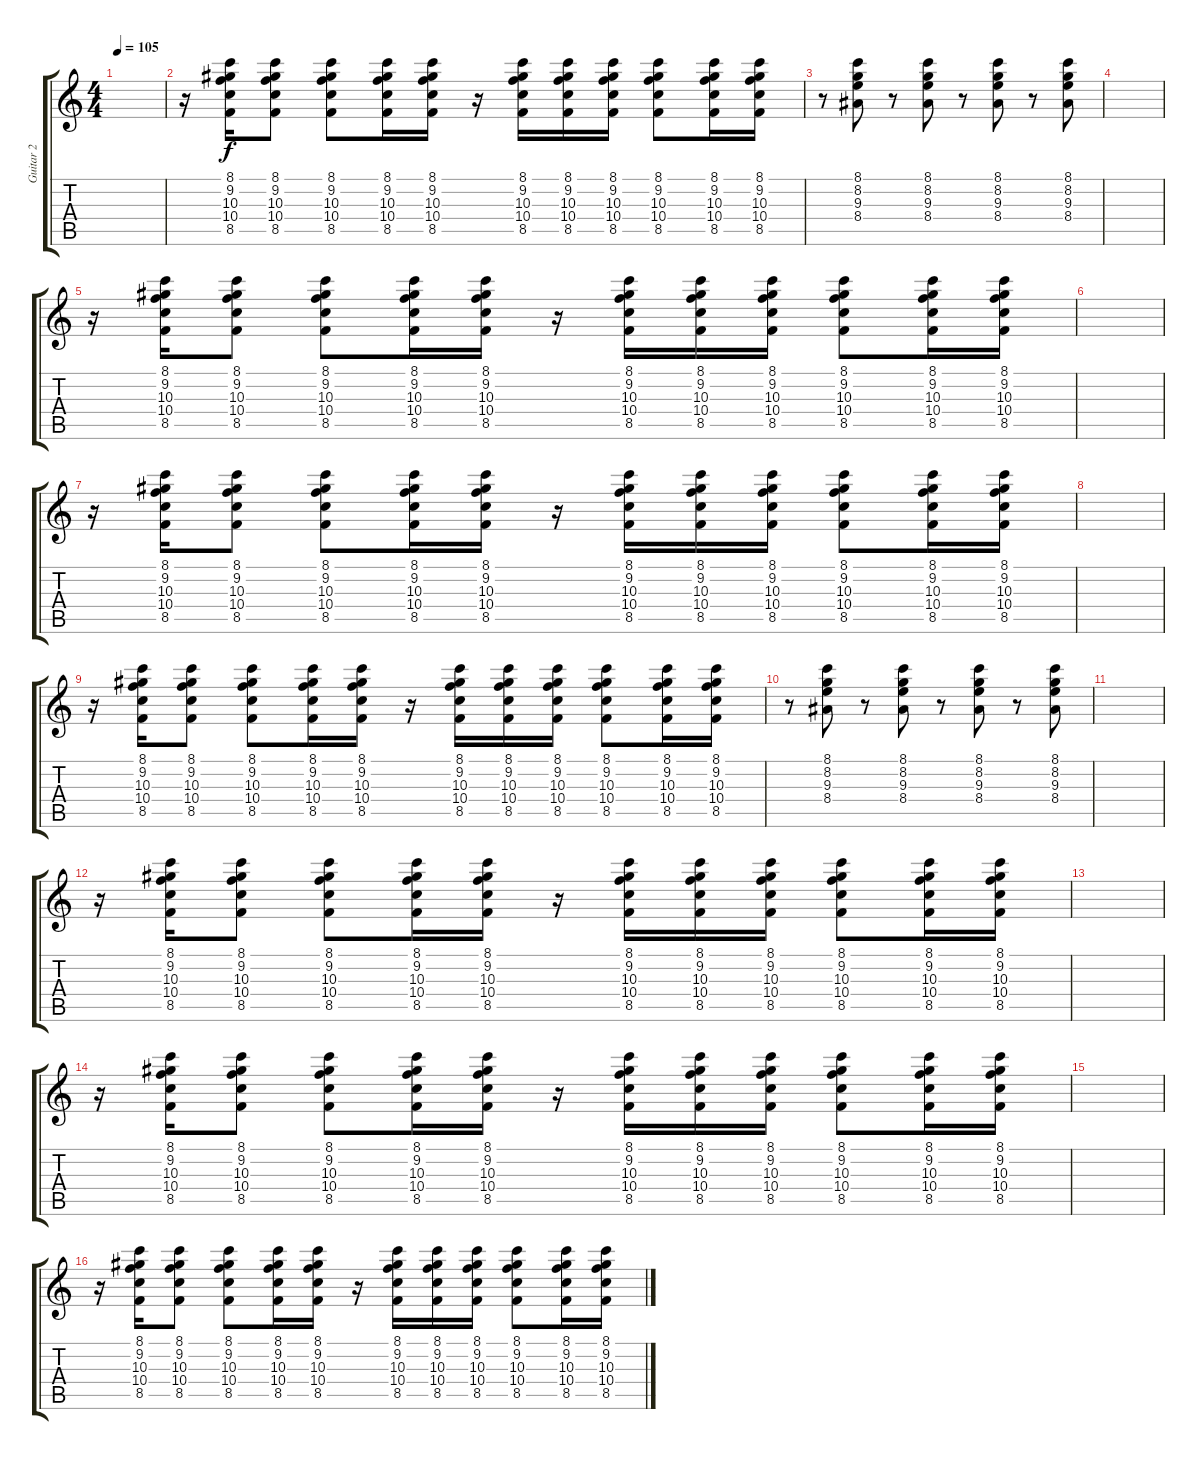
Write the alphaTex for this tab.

\track ("Guitar 2" "Guitar 2") {instrument electricguitarclean}
\staff {score tabs}
\tuning (E4 B3 G3 D3 A2 E2) {hide}
\ts (4 4)
\tempo 105
\clef g2
\ks c
|
r.16 (8.1 9.2 10.3 10.4 8.5).16 (8.1 9.2 10.3 10.4 8.5).8 (8.1 9.2 10.3 10.4 8.5).8 (8.1 9.2 10.3 10.4 8.5).16 (8.1 9.2 10.3 10.4 8.5).16 r.16 (8.1 9.2 10.3 10.4 8.5).16 (8.1 9.2 10.3 10.4 8.5).16 (8.1 9.2 10.3 10.4 8.5).16 (8.1 9.2 10.3 10.4 8.5).8 (8.1 9.2 10.3 10.4 8.5).16 (8.1 9.2 10.3 10.4 8.5).16 |
r.8 (8.1 8.2 9.3 8.4).8 r.8 (8.1 8.2 9.3 8.4).8 r.8 (8.1 8.2 9.3 8.4).8 r.8 (8.1 8.2 9.3 8.4).8 |
|
r.16 (8.1 9.2 10.3 10.4 8.5).16 (8.1 9.2 10.3 10.4 8.5).8 (8.1 9.2 10.3 10.4 8.5).8 (8.1 9.2 10.3 10.4 8.5).16 (8.1 9.2 10.3 10.4 8.5).16 r.16 (8.1 9.2 10.3 10.4 8.5).16 (8.1 9.2 10.3 10.4 8.5).16 (8.1 9.2 10.3 10.4 8.5).16 (8.1 9.2 10.3 10.4 8.5).8 (8.1 9.2 10.3 10.4 8.5).16 (8.1 9.2 10.3 10.4 8.5).16 |
|
r.16 (8.1 9.2 10.3 10.4 8.5).16 (8.1 9.2 10.3 10.4 8.5).8 (8.1 9.2 10.3 10.4 8.5).8 (8.1 9.2 10.3 10.4 8.5).16 (8.1 9.2 10.3 10.4 8.5).16 r.16 (8.1 9.2 10.3 10.4 8.5).16 (8.1 9.2 10.3 10.4 8.5).16 (8.1 9.2 10.3 10.4 8.5).16 (8.1 9.2 10.3 10.4 8.5).8 (8.1 9.2 10.3 10.4 8.5).16 (8.1 9.2 10.3 10.4 8.5).16 |
|
r.16 (8.1 9.2 10.3 10.4 8.5).16 (8.1 9.2 10.3 10.4 8.5).8 (8.1 9.2 10.3 10.4 8.5).8 (8.1 9.2 10.3 10.4 8.5).16 (8.1 9.2 10.3 10.4 8.5).16 r.16 (8.1 9.2 10.3 10.4 8.5).16 (8.1 9.2 10.3 10.4 8.5).16 (8.1 9.2 10.3 10.4 8.5).16 (8.1 9.2 10.3 10.4 8.5).8 (8.1 9.2 10.3 10.4 8.5).16 (8.1 9.2 10.3 10.4 8.5).16 |
r.8 (8.1 8.2 9.3 8.4).8 r.8 (8.1 8.2 9.3 8.4).8 r.8 (8.1 8.2 9.3 8.4).8 r.8 (8.1 8.2 9.3 8.4).8 |
|
r.16 (8.1 9.2 10.3 10.4 8.5).16 (8.1 9.2 10.3 10.4 8.5).8 (8.1 9.2 10.3 10.4 8.5).8 (8.1 9.2 10.3 10.4 8.5).16 (8.1 9.2 10.3 10.4 8.5).16 r.16 (8.1 9.2 10.3 10.4 8.5).16 (8.1 9.2 10.3 10.4 8.5).16 (8.1 9.2 10.3 10.4 8.5).16 (8.1 9.2 10.3 10.4 8.5).8 (8.1 9.2 10.3 10.4 8.5).16 (8.1 9.2 10.3 10.4 8.5).16 |
|
r.16 (8.1 9.2 10.3 10.4 8.5).16 (8.1 9.2 10.3 10.4 8.5).8 (8.1 9.2 10.3 10.4 8.5).8 (8.1 9.2 10.3 10.4 8.5).16 (8.1 9.2 10.3 10.4 8.5).16 r.16 (8.1 9.2 10.3 10.4 8.5).16 (8.1 9.2 10.3 10.4 8.5).16 (8.1 9.2 10.3 10.4 8.5).16 (8.1 9.2 10.3 10.4 8.5).8 (8.1 9.2 10.3 10.4 8.5).16 (8.1 9.2 10.3 10.4 8.5).16 |
|
r.16 (8.1 9.2 10.3 10.4 8.5).16 (8.1 9.2 10.3 10.4 8.5).8 (8.1 9.2 10.3 10.4 8.5).8 (8.1 9.2 10.3 10.4 8.5).16 (8.1 9.2 10.3 10.4 8.5).16 r.16 (8.1 9.2 10.3 10.4 8.5).16 (8.1 9.2 10.3 10.4 8.5).16 (8.1 9.2 10.3 10.4 8.5).16 (8.1 9.2 10.3 10.4 8.5).8 (8.1 9.2 10.3 10.4 8.5).16 (8.1 9.2 10.3 10.4 8.5).16
